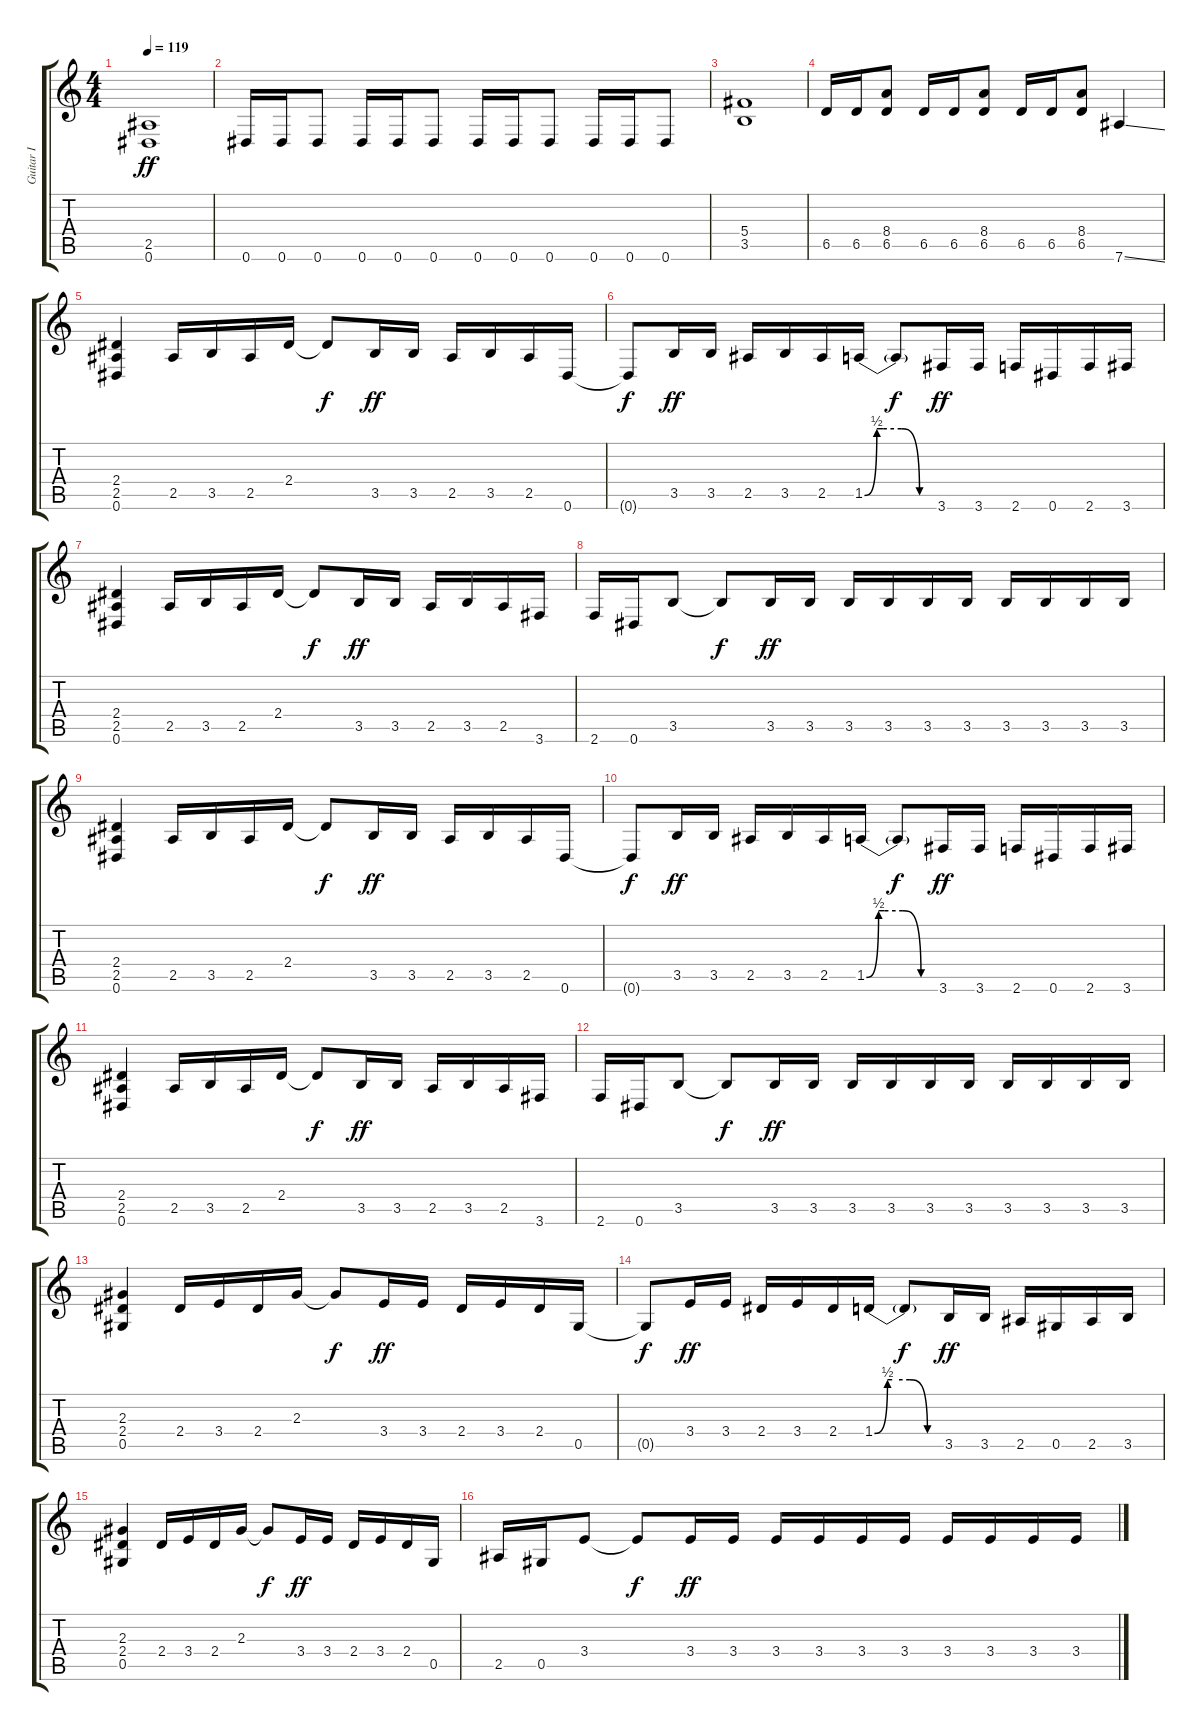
\track ("Guitar I" "Guitar I") {instrument distortionguitar}
\staff {score tabs}
\tuning (Eb4 Bb3 Gb3 Db3 Ab2 Eb2) {hide}
\ts (4 4)
\tempo 119
\clef g2
\ks c
(2.5 0.6).1{dy ff} |
0.6.16 0.6.16 0.6.8 0.6.16 0.6.16 0.6.8 0.6.16 0.6.16 0.6.8 0.6.16 0.6.16 0.6.8 |
(5.4 3.5).1 |
6.5.16 6.5.16 (8.4 6.5).8 6.5.16 6.5.16 (8.4 6.5).8 6.5.16 6.5.16 (8.4 6.5).8 7.6{ss}.4 |
(2.4 2.5 0.6).4 2.5.16 3.5.16 2.5.16 2.4.16 2.4{t}.8{dy f} 3.5.16{dy ff} 3.5.16 2.5.16 3.5.16 2.5.16 0.6.16 |
0.6{t}.8{dy f} 3.5.16{dy ff} 3.5.16 2.5.16 3.5.16 2.5.16 1.5{be (custom 0 0 10 2 15 2 30 2 45 0 60 0)}.16 1.5{t}.8{dy f} 3.6.16{dy ff} 3.6.16 2.6.16 0.6.16 2.6.16 3.6.16 |
(2.4 2.5 0.6).4 2.5.16 3.5.16 2.5.16 2.4.16 2.4{t}.8{dy f} 3.5.16{dy ff} 3.5.16 2.5.16 3.5.16 2.5.16 3.6.16 |
2.6.16 0.6.16 3.5.8 3.5{t}.8{dy f} 3.5.16{dy ff} 3.5.16 3.5.16 3.5.16 3.5.16 3.5.16 3.5.16 3.5.16 3.5.16 3.5.16 |
(2.4 2.5 0.6).4 2.5.16 3.5.16 2.5.16 2.4.16 2.4{t}.8{dy f} 3.5.16{dy ff} 3.5.16 2.5.16 3.5.16 2.5.16 0.6.16 |
0.6{t}.8{dy f} 3.5.16{dy ff} 3.5.16 2.5.16 3.5.16 2.5.16 1.5{be (custom 0 0 10 2 15 2 30 2 45 0 60 0)}.16 1.5{t}.8{dy f} 3.6.16{dy ff} 3.6.16 2.6.16 0.6.16 2.6.16 3.6.16 |
(2.4 2.5 0.6).4 2.5.16 3.5.16 2.5.16 2.4.16 2.4{t}.8{dy f} 3.5.16{dy ff} 3.5.16 2.5.16 3.5.16 2.5.16 3.6.16 |
2.6.16 0.6.16 3.5.8 3.5{t}.8{dy f} 3.5.16{dy ff} 3.5.16 3.5.16 3.5.16 3.5.16 3.5.16 3.5.16 3.5.16 3.5.16 3.5.16 |
(2.3 2.4 0.5).4 2.4.16 3.4.16 2.4.16 2.3.16 2.3{t}.8{dy f} 3.4.16{dy ff} 3.4.16 2.4.16 3.4.16 2.4.16 0.5.16 |
0.5{t}.8{dy f} 3.4.16{dy ff} 3.4.16 2.4.16 3.4.16 2.4.16 1.4{be (custom 0 0 11 2 15 2 30 2 45 0 60 0)}.16 1.4{t}.8{dy f} 3.5.16{dy ff} 3.5.16 2.5.16 0.5.16 2.5.16 3.5.16 |
(2.3 2.4 0.5).4 2.4.16 3.4.16 2.4.16 2.3.16 2.3{t}.8{dy f} 3.4.16{dy ff} 3.4.16 2.4.16 3.4.16 2.4.16 0.5.16 |
2.5.16 0.5.16 3.4.8 3.4{t}.8{dy f} 3.4.16{dy ff} 3.4.16 3.4.16 3.4.16 3.4.16 3.4.16 3.4.16 3.4.16 3.4.16 3.4.16
